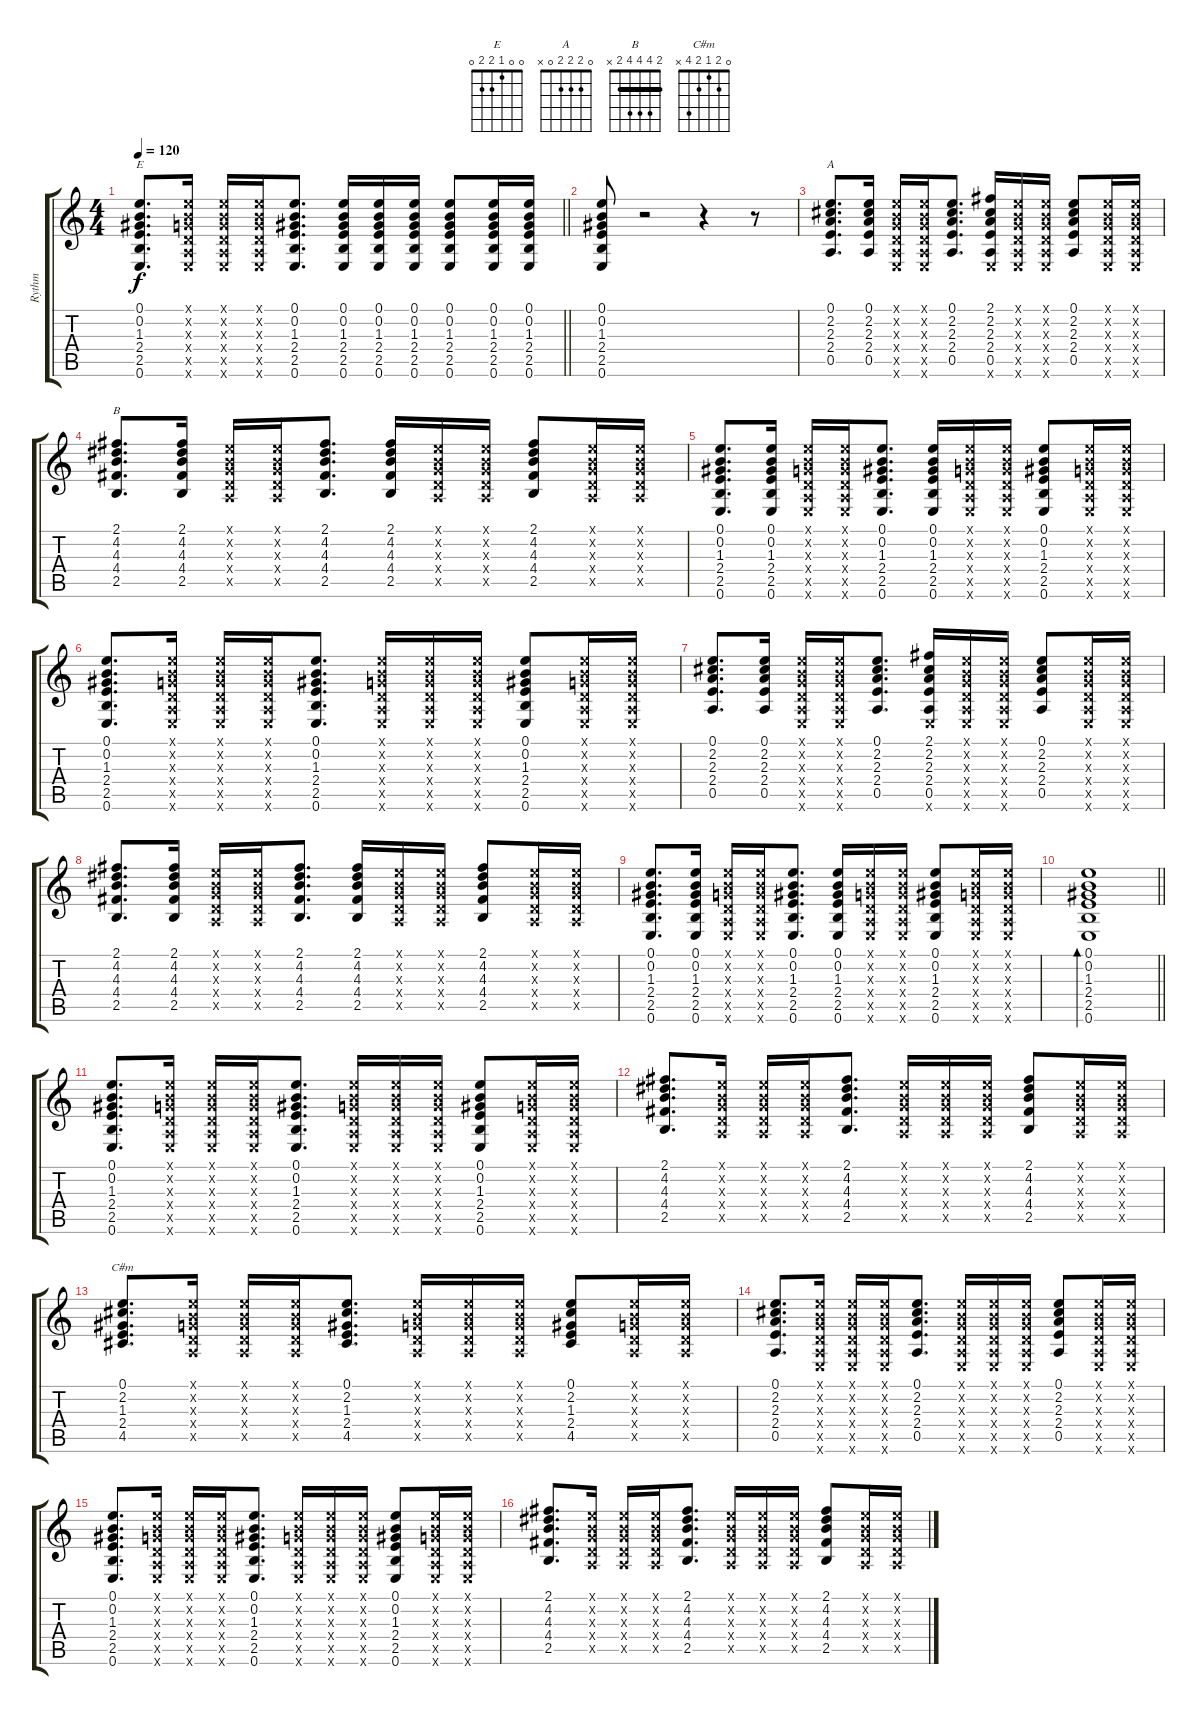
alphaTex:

\track ("Rythm" "Rythm") {instrument acousticguitarsteel}
\staff {score tabs}
\tuning (E4 B3 G3 D3 A2 E2) {hide}
\chord ("E" 0 0 1 2 2 0)
\chord ("A" 0 2 2 2 0 x)
\chord ("B" 2 4 4 4 2 x) {barre 2}
\chord ("C#m" 0 2 1 2 4 x)
\ts (4 4)
\tempo 120
\clef g2
\barLineRight lightlight
\ks c
(0.1 0.2 1.3 2.4 2.5 0.6).8{d ch "E" dy f} (0.1{x} 0.2{x} 0.3{x} 0.4{x} 0.5{x} 0.6{x}).16 (0.1{x} 0.2{x} 0.3{x} 0.4{x} 0.5{x} 0.6{x}).16 (0.1{x} 0.2{x} 0.3{x} 0.4{x} 0.5{x} 0.6{x}).16 (0.1 0.2 1.3 2.4 2.5 0.6).8{d} (0.1 0.2 1.3 2.4 2.5 0.6).16 (0.1 0.2 1.3 2.4 2.5 0.6).16 (0.1 0.2 1.3 2.4 2.5 0.6).16 (0.1 0.2 1.3 2.4 2.5 0.6).8 (0.1 0.2 1.3 2.4 2.5 0.6).16 (0.1 0.2 1.3 2.4 2.5 0.6).16 |
(0.1 0.2 1.3 2.4 2.5 0.6).8 r.2 r.4 r.8 |
(0.1 2.2 2.3 2.4 0.5).8{d ch "A" volume 15} (0.1 2.2 2.3 2.4 0.5).16 (0.1{x} 0.2{x} 0.3{x} 0.4{x} 0.5{x} 0.6{x}).16 (0.1{x} 0.2{x} 0.3{x} 0.4{x} 0.5{x} 0.6{x}).16 (0.1 2.2 2.3 2.4 0.5).8{d} (2.1 2.2 2.3 2.4 0.5 0.6{x}).16 (0.1{x} 0.2{x} 0.3{x} 0.4{x} 0.5{x} 0.6{x}).16 (0.1{x} 0.2{x} 0.3{x} 0.4{x} 0.5{x} 0.6{x}).16 (0.1 2.2 2.3 2.4 0.5).8 (0.1{x} 0.2{x} 0.3{x} 0.4{x} 0.5{x} 0.6{x}).16 (0.1{x} 0.2{x} 0.3{x} 0.4{x} 0.5{x} 0.6{x}).16 |
(2.1 4.2 4.3 4.4 2.5).8{d ch "B"} (2.1 4.2 4.3 4.4 2.5).16 (0.1{x} 0.2{x} 0.3{x} 0.4{x} 0.5{x}).16 (0.1{x} 0.2{x} 0.3{x} 0.4{x} 0.5{x}).16 (2.1 4.2 4.3 4.4 2.5).8{d} (2.1 4.2 4.3 4.4 2.5).16 (0.1{x} 0.2{x} 0.3{x} 0.4{x} 0.5{x}).16 (0.1{x} 0.2{x} 0.3{x} 0.4{x} 0.5{x}).16 (2.1 4.2 4.3 4.4 2.5).8 (0.1{x} 0.2{x} 0.3{x} 0.4{x} 0.5{x}).16 (0.1{x} 0.2{x} 0.3{x} 0.4{x} 0.5{x}).16 |
(0.1 0.2 1.3 2.4 2.5 0.6).8{d} (0.1 0.2 1.3 2.4 2.5 0.6).16 (0.1{x} 0.2{x} 0.3{x} 0.4{x} 0.5{x} 0.6{x}).16 (0.1{x} 0.2{x} 0.3{x} 0.4{x} 0.5{x} 0.6{x}).16 (0.1 0.2 1.3 2.4 2.5 0.6).8{d} (0.1 0.2 1.3 2.4 2.5 0.6).16 (0.1{x} 0.2{x} 0.3{x} 0.4{x} 0.5{x} 0.6{x}).16 (0.1{x} 0.2{x} 0.3{x} 0.4{x} 0.5{x} 0.6{x}).16 (0.1 0.2 1.3 2.4 2.5 0.6).8 (0.1{x} 0.2{x} 0.3{x} 0.4{x} 0.5{x} 0.6{x}).16 (0.1{x} 0.2{x} 0.3{x} 0.4{x} 0.5{x} 0.6{x}).16 |
(0.1 0.2 1.3 2.4 2.5 0.6).8{d} (0.1{x} 0.2{x} 0.3{x} 0.4{x} 0.5{x} 0.6{x}).16 (0.1{x} 0.2{x} 0.3{x} 0.4{x} 0.5{x} 0.6{x}).16 (0.1{x} 0.2{x} 0.3{x} 0.4{x} 0.5{x} 0.6{x}).16 (0.1 0.2 1.3 2.4 2.5 0.6).8{d} (0.1{x} 0.2{x} 0.3{x} 0.4{x} 0.5{x} 0.6{x}).16 (0.1{x} 0.2{x} 0.3{x} 0.4{x} 0.5{x} 0.6{x}).16 (0.1{x} 0.2{x} 0.3{x} 0.4{x} 0.5{x} 0.6{x}).16 (0.1 0.2 1.3 2.4 2.5 0.6).8 (0.1{x} 0.2{x} 0.3{x} 0.4{x} 0.5{x} 0.6{x}).16 (0.1{x} 0.2{x} 0.3{x} 0.4{x} 0.5{x} 0.6{x}).16 |
(0.1 2.2 2.3 2.4 0.5).8{d volume 15} (0.1 2.2 2.3 2.4 0.5).16 (0.1{x} 0.2{x} 0.3{x} 0.4{x} 0.5{x} 0.6{x}).16 (0.1{x} 0.2{x} 0.3{x} 0.4{x} 0.5{x} 0.6{x}).16 (0.1 2.2 2.3 2.4 0.5).8{d} (2.1 2.2 2.3 2.4 0.5 0.6{x}).16 (0.1{x} 0.2{x} 0.3{x} 0.4{x} 0.5{x} 0.6{x}).16 (0.1{x} 0.2{x} 0.3{x} 0.4{x} 0.5{x} 0.6{x}).16 (0.1 2.2 2.3 2.4 0.5).8 (0.1{x} 0.2{x} 0.3{x} 0.4{x} 0.5{x} 0.6{x}).16 (0.1{x} 0.2{x} 0.3{x} 0.4{x} 0.5{x} 0.6{x}).16 |
(2.1 4.2 4.3 4.4 2.5).8{d} (2.1 4.2 4.3 4.4 2.5).16 (0.1{x} 0.2{x} 0.3{x} 0.4{x} 0.5{x}).16 (0.1{x} 0.2{x} 0.3{x} 0.4{x} 0.5{x}).16 (2.1 4.2 4.3 4.4 2.5).8{d} (2.1 4.2 4.3 4.4 2.5).16 (0.1{x} 0.2{x} 0.3{x} 0.4{x} 0.5{x}).16 (0.1{x} 0.2{x} 0.3{x} 0.4{x} 0.5{x}).16 (2.1 4.2 4.3 4.4 2.5).8 (0.1{x} 0.2{x} 0.3{x} 0.4{x} 0.5{x}).16 (0.1{x} 0.2{x} 0.3{x} 0.4{x} 0.5{x}).16 |
(0.1 0.2 1.3 2.4 2.5 0.6).8{d} (0.1 0.2 1.3 2.4 2.5 0.6).16 (0.1{x} 0.2{x} 0.3{x} 0.4{x} 0.5{x} 0.6{x}).16 (0.1{x} 0.2{x} 0.3{x} 0.4{x} 0.5{x} 0.6{x}).16 (0.1 0.2 1.3 2.4 2.5 0.6).8{d} (0.1 0.2 1.3 2.4 2.5 0.6).16 (0.1{x} 0.2{x} 0.3{x} 0.4{x} 0.5{x} 0.6{x}).16 (0.1{x} 0.2{x} 0.3{x} 0.4{x} 0.5{x} 0.6{x}).16 (0.1 0.2 1.3 2.4 2.5 0.6).8 (0.1{x} 0.2{x} 0.3{x} 0.4{x} 0.5{x} 0.6{x}).16 (0.1{x} 0.2{x} 0.3{x} 0.4{x} 0.5{x} 0.6{x}).16 |
\barLineRight lightlight
(0.1 0.2 1.3 2.4 2.5 0.6).1{bd 120} |
(0.1 0.2 1.3 2.4 2.5 0.6).8{d} (0.1{x} 0.2{x} 0.3{x} 0.4{x} 0.5{x} 0.6{x}).16 (0.1{x} 0.2{x} 0.3{x} 0.4{x} 0.5{x} 0.6{x}).16 (0.1{x} 0.2{x} 0.3{x} 0.4{x} 0.5{x} 0.6{x}).16 (0.1 0.2 1.3 2.4 2.5 0.6).8{d} (0.1{x} 0.2{x} 0.3{x} 0.4{x} 0.5{x} 0.6{x}).16 (0.1{x} 0.2{x} 0.3{x} 0.4{x} 0.5{x} 0.6{x}).16 (0.1{x} 0.2{x} 0.3{x} 0.4{x} 0.5{x} 0.6{x}).16 (0.1 0.2 1.3 2.4 2.5 0.6).8 (0.1{x} 0.2{x} 0.3{x} 0.4{x} 0.5{x} 0.6{x}).16 (0.1{x} 0.2{x} 0.3{x} 0.4{x} 0.5{x} 0.6{x}).16 |
(2.1 4.2 4.3 4.4 2.5).8{d} (0.1{x} 0.2{x} 0.3{x} 0.4{x} 0.5{x}).16 (0.1{x} 0.2{x} 0.3{x} 0.4{x} 0.5{x}).16 (0.1{x} 0.2{x} 0.3{x} 0.4{x} 0.5{x}).16 (2.1 4.2 4.3 4.4 2.5).8{d} (0.1{x} 0.2{x} 0.3{x} 0.4{x} 0.5{x}).16 (0.1{x} 0.2{x} 0.3{x} 0.4{x} 0.5{x}).16 (0.1{x} 0.2{x} 0.3{x} 0.4{x} 0.5{x}).16 (2.1 4.2 4.3 4.4 2.5).8 (0.1{x} 0.2{x} 0.3{x} 0.4{x} 0.5{x}).16 (0.1{x} 0.2{x} 0.3{x} 0.4{x} 0.5{x}).16 |
(0.1 2.2 1.3 2.4 4.5).8{d ch "C#m"} (0.1{x} 0.2{x} 0.3{x} 0.4{x} 0.5{x}).16 (0.1{x} 0.2{x} 0.3{x} 0.4{x} 0.5{x}).16 (0.1{x} 0.2{x} 0.3{x} 0.4{x} 0.5{x}).16 (0.1 2.2 1.3 2.4 4.5).8{d} (0.1{x} 0.2{x} 0.3{x} 0.4{x} 0.5{x}).16 (0.1{x} 0.2{x} 0.3{x} 0.4{x} 0.5{x}).16 (0.1{x} 0.2{x} 0.3{x} 0.4{x} 0.5{x}).16 (0.1 2.2 1.3 2.4 4.5).8 (0.1{x} 0.2{x} 0.3{x} 0.4{x} 0.5{x}).16 (0.1{x} 0.2{x} 0.3{x} 0.4{x} 0.5{x}).16 |
(0.1 2.2 2.3 2.4 0.5).8{d} (0.1{x} 0.2{x} 0.3{x} 0.4{x} 0.5{x} 0.6{x}).16 (0.1{x} 0.2{x} 0.3{x} 0.4{x} 0.5{x} 0.6{x}).16 (0.1{x} 0.2{x} 0.3{x} 0.4{x} 0.5{x} 0.6{x}).16 (0.1 2.2 2.3 2.4 0.5).8{d} (0.1{x} 0.2{x} 0.3{x} 0.4{x} 0.5{x} 0.6{x}).16 (0.1{x} 0.2{x} 0.3{x} 0.4{x} 0.5{x} 0.6{x}).16 (0.1{x} 0.2{x} 0.3{x} 0.4{x} 0.5{x} 0.6{x}).16 (0.1 2.2 2.3 2.4 0.5).8 (0.1{x} 0.2{x} 0.3{x} 0.4{x} 0.5{x} 0.6{x}).16 (0.1{x} 0.2{x} 0.3{x} 0.4{x} 0.5{x} 0.6{x}).16 |
(0.1 0.2 1.3 2.4 2.5 0.6).8{d} (0.1{x} 0.2{x} 0.3{x} 0.4{x} 0.5{x} 0.6{x}).16 (0.1{x} 0.2{x} 0.3{x} 0.4{x} 0.5{x} 0.6{x}).16 (0.1{x} 0.2{x} 0.3{x} 0.4{x} 0.5{x} 0.6{x}).16 (0.1 0.2 1.3 2.4 2.5 0.6).8{d} (0.1{x} 0.2{x} 0.3{x} 0.4{x} 0.5{x} 0.6{x}).16 (0.1{x} 0.2{x} 0.3{x} 0.4{x} 0.5{x} 0.6{x}).16 (0.1{x} 0.2{x} 0.3{x} 0.4{x} 0.5{x} 0.6{x}).16 (0.1 0.2 1.3 2.4 2.5 0.6).8 (0.1{x} 0.2{x} 0.3{x} 0.4{x} 0.5{x} 0.6{x}).16 (0.1{x} 0.2{x} 0.3{x} 0.4{x} 0.5{x} 0.6{x}).16 |
(2.1 4.2 4.3 4.4 2.5).8{d} (0.1{x} 0.2{x} 0.3{x} 0.4{x} 0.5{x}).16 (0.1{x} 0.2{x} 0.3{x} 0.4{x} 0.5{x}).16 (0.1{x} 0.2{x} 0.3{x} 0.4{x} 0.5{x}).16 (2.1 4.2 4.3 4.4 2.5).8{d} (0.1{x} 0.2{x} 0.3{x} 0.4{x} 0.5{x}).16 (0.1{x} 0.2{x} 0.3{x} 0.4{x} 0.5{x}).16 (0.1{x} 0.2{x} 0.3{x} 0.4{x} 0.5{x}).16 (2.1 4.2 4.3 4.4 2.5).8 (0.1{x} 0.2{x} 0.3{x} 0.4{x} 0.5{x}).16 (0.1{x} 0.2{x} 0.3{x} 0.4{x} 0.5{x}).16
